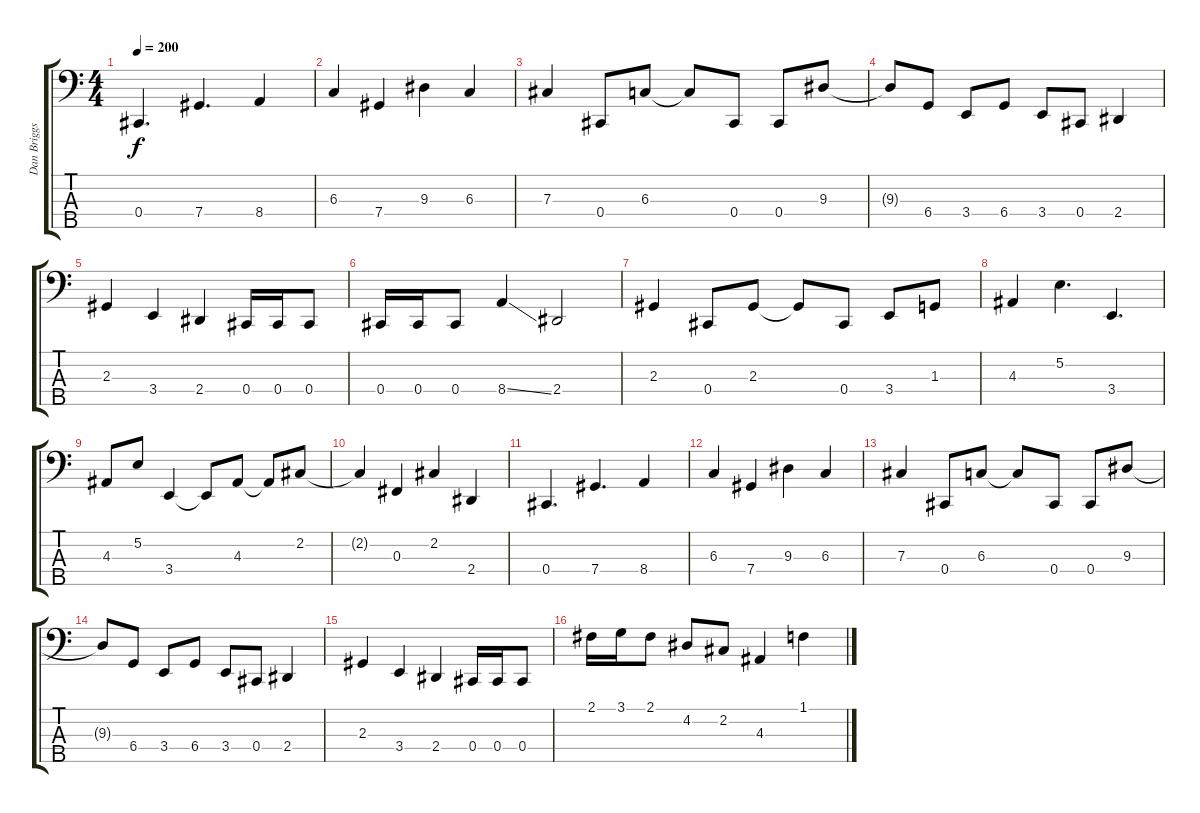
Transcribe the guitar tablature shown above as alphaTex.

\track ("Dan Briggs" "Dan Briggs") {instrument electricbassfinger}
\staff {score tabs}
\tuning (E2 B1 Gb1 Db1 Ab0) {hide}
\ts (4 4)
\tempo 200
\clef f4
\ks c
0.4.4{d dy f} 7.4.4{d} 8.4.4 |
6.3.4 7.4.4 9.3.4 6.3.4 |
7.3.4 0.4.8 6.3.8 6.3{t}.8 0.4.8 0.4.8 9.3.8 |
9.3{t}.8 6.4.8 3.4.8 6.4.8 3.4.8 0.4.8 2.4.4 |
2.3.4 3.4.4 2.4.4 0.4.16 0.4.16 0.4.8 |
0.4.16 0.4.16 0.4.8 8.4{ss}.4 2.4.2 |
2.3.4 0.4.8 2.3.8 2.3{t}.8 0.4.8 3.4.8 1.3.8 |
4.3.4 5.2.4{d} 3.4.4{d} |
4.3.8 5.2.8 3.4.4 3.4{t}.8 4.3.8 4.3{t}.8 2.2.8 |
2.2{t}.4 0.3.4 2.2.4 2.4.4 |
0.4.4{d} 7.4.4{d} 8.4.4 |
6.3.4 7.4.4 9.3.4 6.3.4 |
7.3.4 0.4.8 6.3.8 6.3{t}.8 0.4.8 0.4.8 9.3.8 |
9.3{t}.8 6.4.8 3.4.8 6.4.8 3.4.8 0.4.8 2.4.4 |
2.3.4 3.4.4 2.4.4 0.4.16 0.4.16 0.4.8 |
2.1.16 3.1.16 2.1.8 4.2.8 2.2.8 4.3.4 1.1.4
